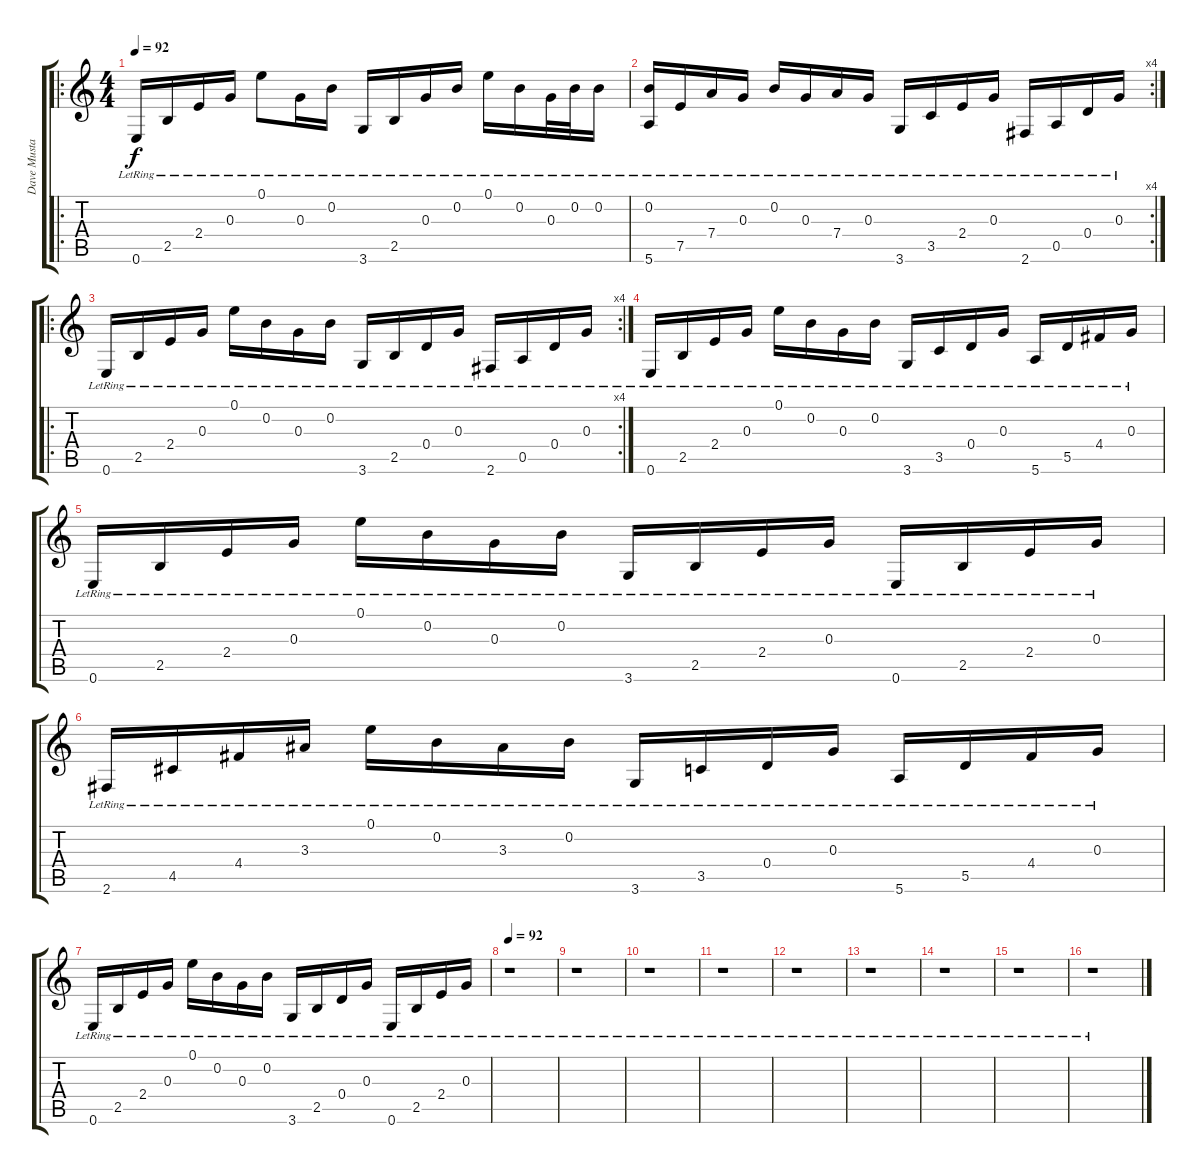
\track ("Dave Mustaine" "Dave Musta") {instrument acousticguitarsteel}
\staff {score tabs}
\tuning (E4 B3 G3 D3 A2 E2) {hide}
\ro
\ts (4 4)
\tempo 92
\clef g2
\ks c
0.6{lr}.16{dy f instrument acousticguitarsteel} 2.5{lr}.16 2.4{lr}.16 0.3{lr}.16 0.1{lr}.8 0.3{lr}.16 0.2{lr}.16 3.6{lr}.16 2.5{lr}.16 0.3{lr}.16 0.2{lr}.16 0.1{lr}.16 0.2{lr}.16 0.3{lr}.32 0.2{lr}.32 0.2{lr}.16 |
\rc 4
(0.2{lr} 5.6{lr}).16 7.5{lr}.16 7.4{lr}.16 0.3{lr}.16 0.2{lr}.16 0.3{lr}.16 7.4{lr}.16 0.3{lr}.16 3.6{lr}.16 3.5{lr}.16 2.4{lr}.16 0.3{lr}.16 2.6{lr}.16 0.5{lr}.16 0.4{lr}.16 0.3{lr}.16 |
\ro
\rc 4
0.6{lr}.16 2.5{lr}.16 2.4{lr}.16 0.3{lr}.16 0.1{lr}.16 0.2{lr}.16 0.3{lr}.16 0.2{lr}.16 3.6{lr}.16 2.5{lr}.16 0.4{lr}.16 0.3{lr}.16 2.6{lr}.16 0.5{lr}.16 0.4{lr}.16 0.3{lr}.16 |
0.6{lr}.16 2.5{lr}.16 2.4{lr}.16 0.3{lr}.16 0.1{lr}.16 0.2{lr}.16 0.3{lr}.16 0.2{lr}.16 3.6{lr}.16 3.5{lr}.16 0.4{lr}.16 0.3{lr}.16 5.6{lr}.16 5.5{lr}.16 4.4{lr}.16 0.3{lr}.16 |
0.6{lr}.16 2.5{lr}.16 2.4{lr}.16 0.3{lr}.16 0.1{lr}.16 0.2{lr}.16 0.3{lr}.16 0.2{lr}.16 3.6{lr}.16 2.5{lr}.16 2.4{lr}.16 0.3{lr}.16 0.6{lr}.16 2.5{lr}.16 2.4{lr}.16 0.3{lr}.16 |
2.6{lr}.16 4.5{lr}.16 4.4{lr}.16 3.3{lr}.16 0.1{lr}.16 0.2{lr}.16 3.3{lr}.16 0.2{lr}.16 3.6{lr}.16 3.5{lr}.16 0.4{lr}.16 0.3{lr}.16 5.6{lr}.16 5.5{lr}.16 4.4{lr}.16 0.3{lr}.16 |
0.6{lr}.16 2.5{lr}.16 2.4{lr}.16 0.3{lr}.16 0.1{lr}.16 0.2{lr}.16 0.3{lr}.16 0.2{lr}.16 3.6{lr}.16 2.5{lr}.16 0.4{lr}.16 0.3{lr}.16 0.6{lr}.16 2.5{lr}.16 2.4{lr}.16 0.3{lr}.16 |
\tempo 90
\tempo 92
r.1 |
r.1 |
r.1 |
r.1 |
r.1 |
r.1 |
r.1 |
r.1 |
r.1
